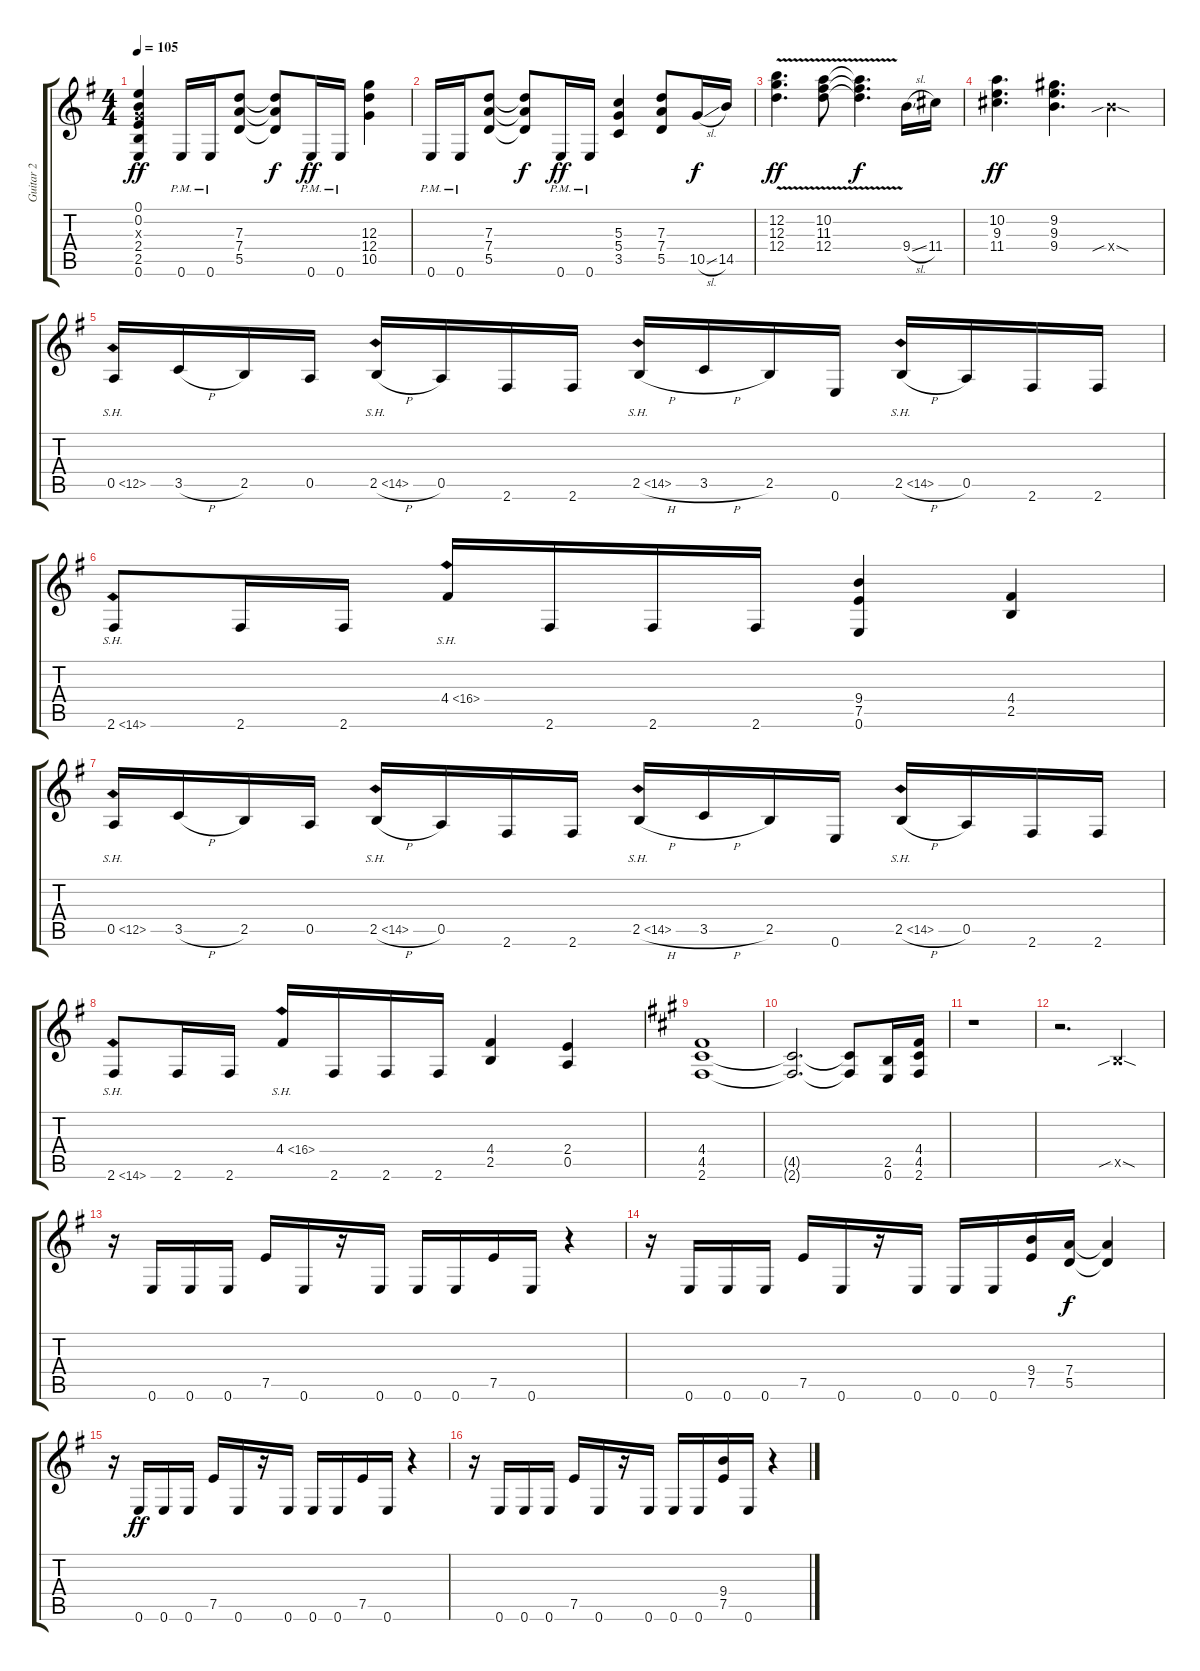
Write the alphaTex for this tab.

\track ("Guitar 2" "Guitar 2") {instrument distortionguitar}
\staff {score tabs}
\tuning (E4 B3 G3 D3 A2 E2) {hide}
\ts (4 4)
\tempo 105
\clef g2
\ks eminor
(0.1 0.2 0.3{x} 2.4 2.5 0.6).4{dy ff} 0.6{pm}.16 0.6{pm}.16 (7.3 7.4 5.5).8 (7.3{t} 7.4{t} 5.5{t}).8{dy f} 0.6{pm}.16{dy ff} 0.6{pm}.16 (12.3 12.4 10.5).4 |
0.6{pm}.16 0.6{pm}.16 (7.3 7.4 5.5).8 (7.3{t} 7.4{t} 5.5{t}).8{dy f} 0.6{pm}.16{dy ff} 0.6{pm}.16 (5.3 5.4 3.5).4 (7.3 7.4 5.5).8 10.5{sl}.16{dy f} 14.5.16 |
(12.2{v} 12.3 12.4).4{d dy ff} (10.2 11.3{v} 12.4{v}).8 (10.2{t} 11.3{t} 12.4{t}).4{d dy f} 9.4{sl}.16 11.4.16 |
(10.2 9.3 11.4).4{d dy ff} (9.2 9.3 9.4).4{d} 9.4{sib sod x}.4 |
0.5{sh 12}.16 3.5{h}.16 2.5.16 0.5.16 2.5{sh 12 h}.16 0.5.16 2.6.16 2.6.16 2.5{sh 12 h}.16 3.5{h}.16 2.5.16 0.6.16 2.5{sh 12 h}.16 0.5.16 2.6.16 2.6.16 |
2.6{sh 12}.8 2.6.16 2.6.16 4.4{sh 12}.16 2.6.16 2.6.16 2.6.16 (9.4 7.5 0.6).4 (4.4 2.5).4 |
0.5{sh 12}.16 3.5{h}.16 2.5.16 0.5.16 2.5{sh 12 h}.16 0.5.16 2.6.16 2.6.16 2.5{sh 12 h}.16 3.5{h}.16 2.5.16 0.6.16 2.5{sh 12 h}.16 0.5.16 2.6.16 2.6.16 |
2.6{sh 12}.8 2.6.16 2.6.16 4.4{sh 12}.16 2.6.16 2.6.16 2.6.16 (4.4 2.5).4 (2.4 0.5).4 |
\ks f#minor
(4.4 4.5 2.6).1 |
(4.5{t} 2.6{t}).2{d} (4.5{t} 2.6{t}).8 (2.5 0.6).16 (4.4 4.5 2.6).16 |
r.1 |
r.2{d} 2.5{sib sod x}.4 |
\ks eminor
r.16 0.6.16 0.6.16 0.6.16 7.5.16 0.6.16 r.16 0.6.16 0.6.16 0.6.16 7.5.16 0.6.16 r.4 |
r.16 0.6.16 0.6.16 0.6.16 7.5.16 0.6.16 r.16 0.6.16 0.6.16 0.6.16 (9.4 7.5).16 (7.4 5.5).16{dy f} (7.4{t} 5.5{t}).4 |
r.16 0.6.16{dy ff} 0.6.16 0.6.16 7.5.16 0.6.16 r.16 0.6.16 0.6.16 0.6.16 7.5.16 0.6.16 r.4 |
r.16 0.6.16 0.6.16 0.6.16 7.5.16 0.6.16 r.16 0.6.16 0.6.16 0.6.16 (9.4 7.5).16 0.6.16 r.4
